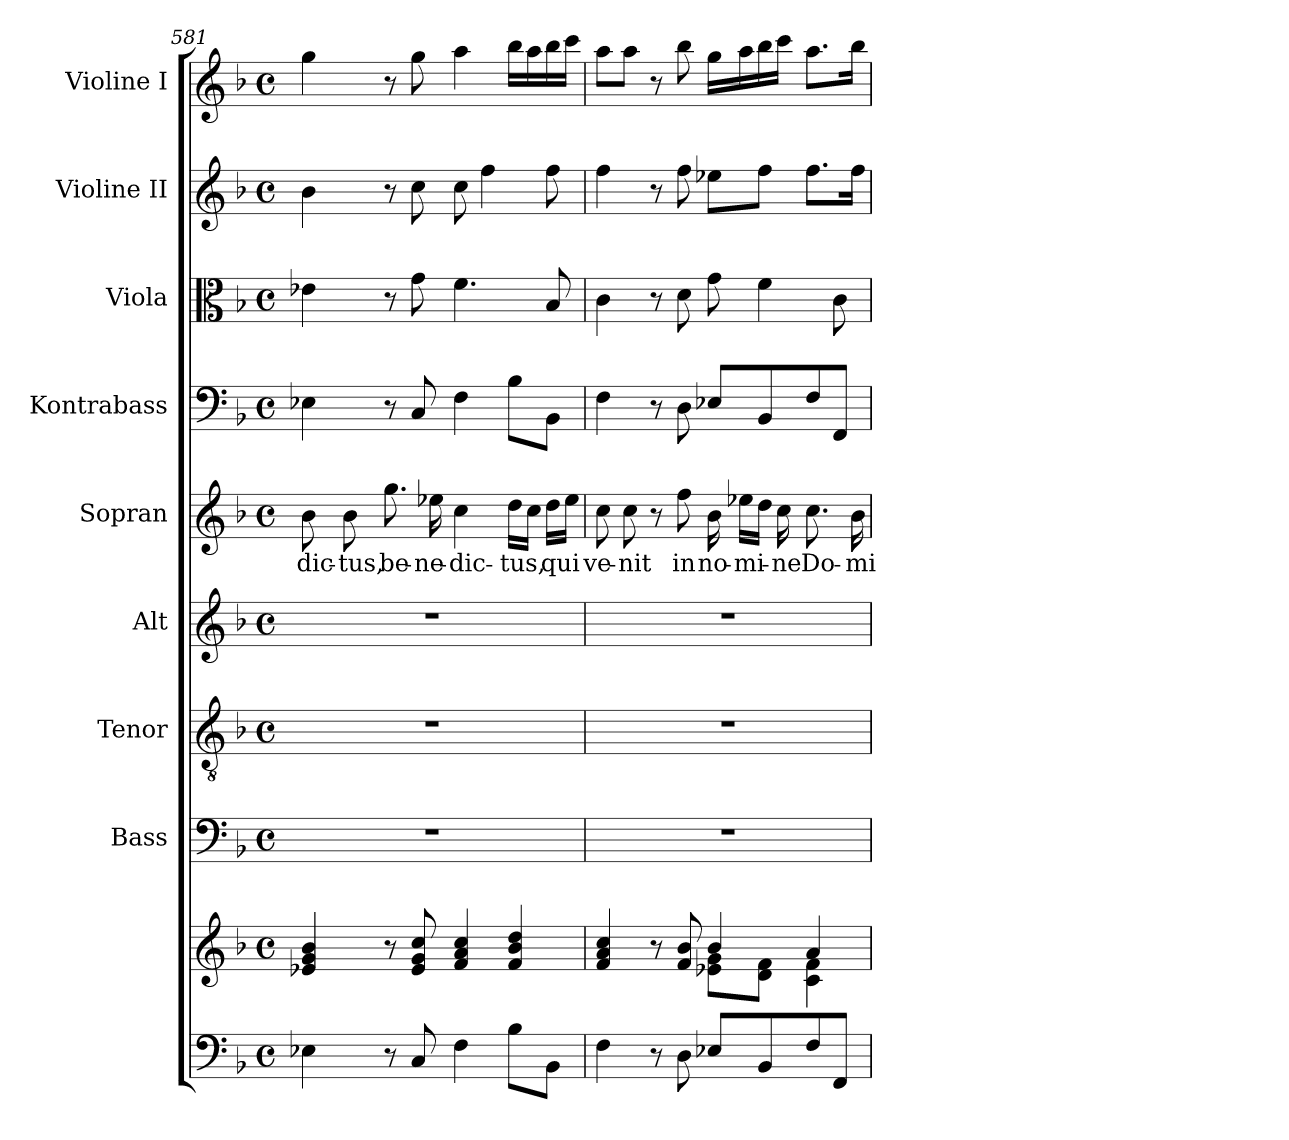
**kern	**kern	**kern	**kern	**kern	**kern	**text	**kern	**kern	**kern	**kern
*part9	*part9	*part8	*part7	*part6	*part5	*part5	*part4	*part3	*part2	*part1
*staff10	*staff9	*staff8	*staff7	*staff6	*staff5	*staff5	*staff4	*staff3	*staff2	*staff1
*	*	*I"Bass	*I"Tenor	*I"Alt	*I"Sopran	*	*I"Kontrabass	*I"Viola	*I"Violine II	*I"Violine I
*	*	*I'B.	*I'T.	*I'A.	*I'S.	*	*I'Kb.	*I'Vla.	*I'Vl. II	*I'Vl. I
*clefF4	*clefG2	*clefF4	*clefGv2	*clefG2	*clefG2	*	*clefF4	*clefC3	*clefG2	*clefG2
*	*	*	*	*	*	*	*ITrd7c12	*	*	*
*k[b-]	*k[b-]	*k[b-]	*k[b-]	*k[b-]	*k[b-]	*	*k[b-]	*k[b-]	*k[b-]	*k[b-]
*F:	*F:	*F:	*F:	*F:	*F:	*	*F:	*F:	*F:	*F:
*M4/4	*M4/4	*M4/4	*M4/4	*M4/4	*M4/4	*	*M4/4	*M4/4	*M4/4	*M4/4
*met(c)	*met(c)	*met(c)	*met(c)	*met(c)	*met(c)	*	*met(c)	*met(c)	*met(c)	*met(c)
=581	=581	=581	=581	=581	=581	=581	=581	=581	=581	=581
!	!	!	!	!	!	!LO:LY:b	!	!	!	!
4E-X\	4e-X/ 4g/ 4b-/	1r	1r	1r	8b-\	-dic-	4EE-X\	4e-X\	4b-\	4gg\
!	!	!	!	!	!	!LO:LY:b	!	!	!	!
.	.	.	.	.	8b-\	-tus,	.	.	.	.
!	!	!	!	!	!	!LO:LY:b	!	!	!	!
8r	8r	.	.	.	8.gg\	be-	8r	8r	8r	8r
8C/	8e-/ 8g/ 8cc/	.	.	.	.	.	8CC/	8g\	8cc\	8gg\
!	!	!	!	!	!	!LO:LY:b	!	!	!	!
.	.	.	.	.	16ee-X\	-ne-	.	.	.	.
!	!	!	!	!	!	!LO:LY:b	!	!	!	!
4F\	4f/ 4a/ 4cc/	.	.	.	4cc\	-dic-	4FF\	4.f\	8cc\	4aa\
.	.	.	.	.	.	.	.	.	4ff\	.
!	!	!	!	!	!	!LO:LY:b	!	!	!	!
8B-\L	4f/ 4b-/ 4dd/	.	.	.	16dd\LL	-tus,	8BB-\L	.	.	16bb-\LL
.	.	.	.	.	16cc\JJ	.	.	.	.	16aa\
!	!	!	!	!	!	!LO:LY:b	!	!	!	!
8BB-\J	.	.	.	.	16dd\LL	qui	8BBB-\J	8B-/	8ff\	16bb-\
.	.	.	.	.	16ee-\JJ	.	.	.	.	16ccc\JJ
=582	=582	=582	=582	=582	=582	=582	=582	=582	=582	=582
*	*^	*	*	*	*	*	*	*	*	*
!	!	!	!	!	!	!	!LO:LY:b	!	!	!	!
4F\	4f/ 4a/ 4cc/	2ryy	1r	1r	1r	8cc\	ve-	4FF\	4c\	4ff\	8aa\L
!	!	!	!	!	!	!	!LO:LY:b	!	!	!	!
.	.	.	.	.	.	8cc\	-nit	.	.	.	8aa\J
8r	8r	.	.	.	.	8r	.	8r	8r	8r	8r
!	!	!	!	!	!	!	!LO:LY:b	!	!	!	!
8D\	8f/ 8b-/	.	.	.	.	8ff\	in	8DD\	8d\	8ff\	8bb-\
!	!	!	!	!	!	!	!LO:LY:b	!	!	!	!
8E-X/L	4b-/	8e-X\ 8g\L	.	.	.	16b-\	no-	8EE-X/L	8g\	8ee-X\L	16gg\LL
!	!	!	!	!	!	!	!LO:LY:b	!	!	!	!
.	.	.	.	.	.	16ee-X\LL	-mi-	.	.	.	16aa\
8BB-/	.	8d\ 8f\J	.	.	.	16dd\JJ	.	8BBB-/	4f\	8ff\J	16bb-\
!	!	!	!	!	!	!	!LO:LY:b	!	!	!	!
.	.	.	.	.	.	16cc\	-ne	.	.	.	16ccc\JJ
!	!	!	!	!	!	!	!LO:LY:b	!	!	!	!
8F/	4a/	4c\ 4f\	.	.	.	8.cc\	Do-	8FF/	.	8.ff\L	8.aa\L
8FF/J	.	.	.	.	.	.	.	8FFF/J	8c\	.	.
!	!	!	!	!	!	!	!LO:LY:b	!	!	!	!
.	.	.	.	.	.	16b-\	-mi-	.	.	16ff\Jk	16bb-\Jk
*	*v	*v	*	*	*	*	*	*	*	*	*
=	=	=	=	=	=	=	=	=	=	=
*-	*-	*-	*-	*-	*-	*-	*-	*-	*-	*-
